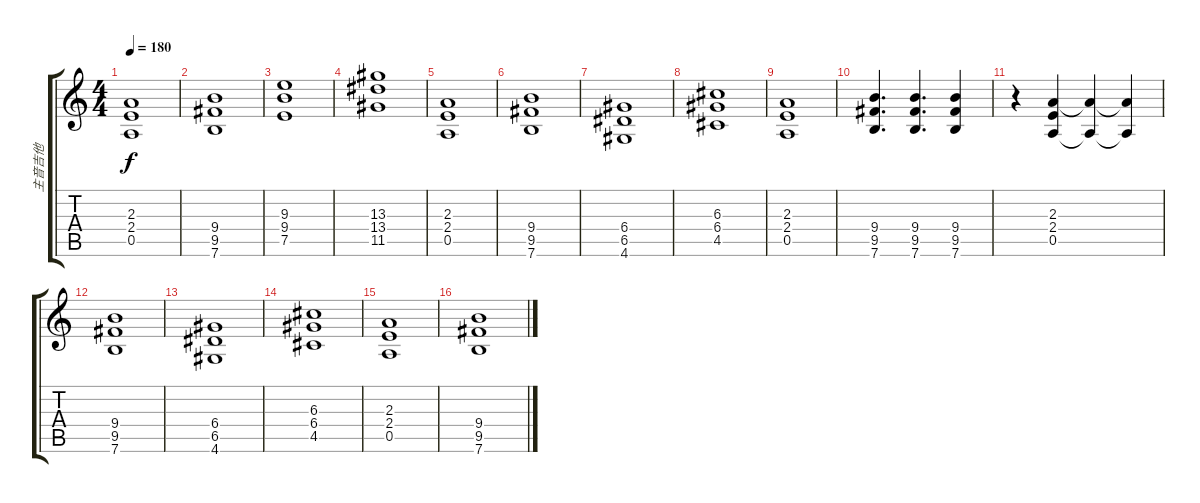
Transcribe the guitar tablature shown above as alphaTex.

\track ("主音吉他" "主音吉他") {instrument distortionguitar}
\staff {score tabs}
\tuning (E4 B3 G3 D3 A2 E2) {hide}
\ts (4 4)
\tempo 180
\clef g2
\ks c
(2.3 2.4 0.5).1{dy f} |
(9.4 9.5 7.6).1 |
(9.3 9.4 7.5).1 |
(13.3 13.4 11.5).1 |
(2.3 2.4 0.5).1{balance 16} |
(9.4 9.5 7.6).1 |
(6.4 6.5 4.6).1 |
(6.3 6.4 4.5).1 |
(2.3 2.4 0.5).1 |
(9.4 9.5 7.6).4{d} (9.4 9.5 7.6).4{d} (9.4 9.5 7.6).4 |
r.4 (2.3 2.4 0.5).4 (2.3{t} 0.5{t}).4 (2.3{t} 0.5{t}).4 |
(9.4 9.5 7.6).1 |
(6.4 6.5 4.6).1 |
(6.3 6.4 4.5).1 |
(2.3 2.4 0.5).1 |
(9.4 9.5 7.6).1
